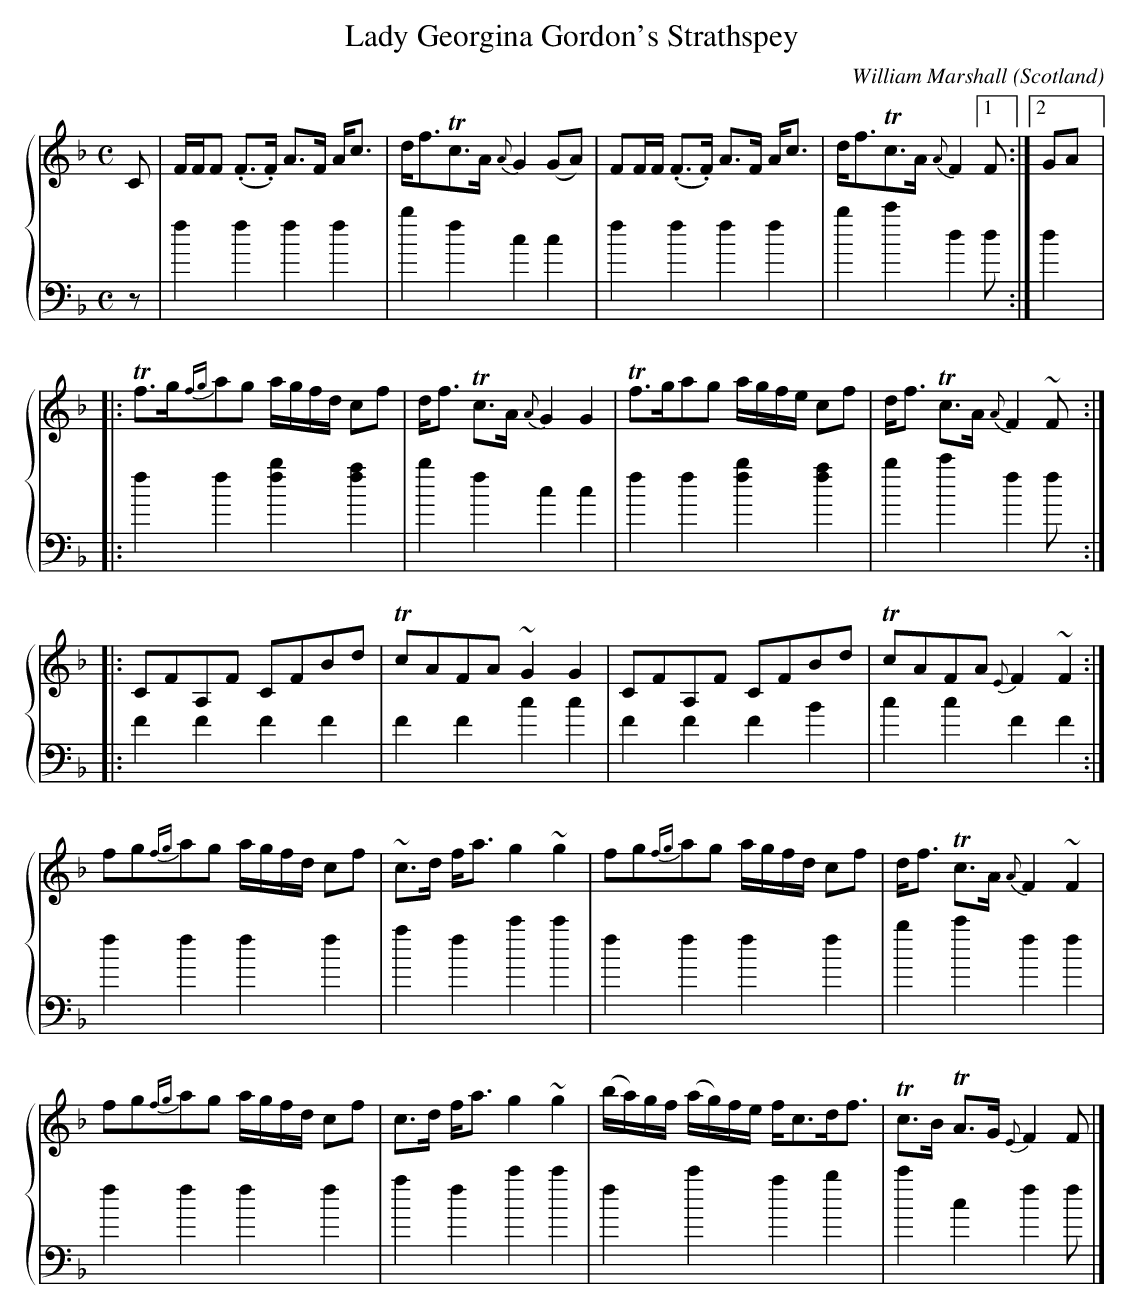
X:1
T:Lady Georgina Gordon's Strathspey
C:William Marshall
L:1/8
M:C
O:Scotland
K:F
%%staves {1 2}
V:1
C |  \
F/F/F (.F>.F) A>F A<c | d<f!trill!c>A {A}G2 (GA) | \
FF/F/ (.F>.F) A>F A<c | d<f!trill!c>A {A}F2 [1 F :|2 GA |:
!trill!f>g{fg}ag a/g/f/d/ cf | d<f !trill!c>A {A}G2 G2 | \
!trill!f>gag a/g/f/e/ cf | d<f!trill! c>A {A}F2 ~F ::
!F!CFA,F CFBd | !trill!cAFA ~G2 G2 | CFA,F CFBd | !trill!cAFA {E}F2 ~F2 :|
fg{fg}ag a/g/f/d/ cf | ~c>d f<a g2 ~g2 | \
fg{fg}ag a/g/f/d/ cf | d<f !trill!c>A {A}F2 ~F2 |
fg{fg}ag a/g/f/d/ cf | c>d f<a g2 ~g2 | \
(b/a/)g/f/ (a/g/)f/e/ f<cd<f | !trill!c>B !trill!A>G {E}F2 F |]
V:2 clef=bass
L:1/4
z/ | ffff |bfcc | ffff | bc' dd/ :| d |: \
ff[fb][fa] | bfcc | ff[fb][fa] | bc'ff/ :: \
FFFF | FFcc | FFFB | ccFF :| \
ffff | afc'c' | ffff | bc'ff | ffff | afc'c' | fc'ab | c'cff/ |]
